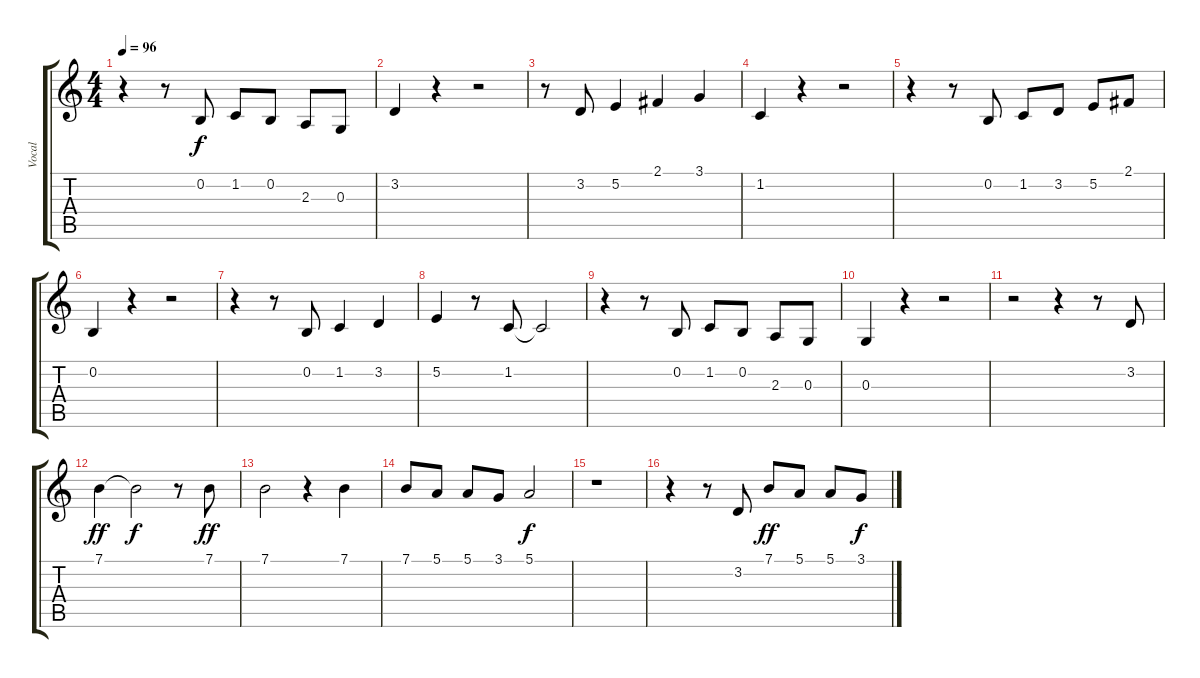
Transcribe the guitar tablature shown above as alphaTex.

\track ("Vocal" "Vocal") {instrument lead6voice}
\staff {score tabs}
\tuning (E4 B3 G3 D3 A2 E2) {hide}
\ts (4 4)
\tempo 96
\clef g2
\ks c
r.4{dy f} r.8 0.2.8 1.2.8 0.2.8 2.3.8 0.3.8 |
3.2.4 r.4 r.2 |
r.8 3.2.8 5.2.4 2.1.4 3.1.4 |
1.2.4 r.4 r.2 |
r.4 r.8 0.2.8 1.2.8 3.2.8 5.2.8 2.1.8 |
0.2.4 r.4 r.2 |
r.4 r.8 0.2.8 1.2.4 3.2.4 |
5.2.4 r.8 1.2.8 1.2{t}.2 |
r.4 r.8 0.2.8 1.2.8 0.2.8 2.3.8 0.3.8 |
0.3.4 r.4 r.2 |
r.2 r.4 r.8 3.2.8 |
7.1.4{dy ff} 7.1{t}.2{dy f} r.8 7.1.8{dy ff} |
7.1.2 r.4 7.1.4 |
7.1.8 5.1.8 5.1.8 3.1.8 5.1.2{dy f} |
r.1 |
r.4 r.8 3.2.8 7.1.8{dy ff} 5.1.8 5.1.8 3.1.8{dy f}
